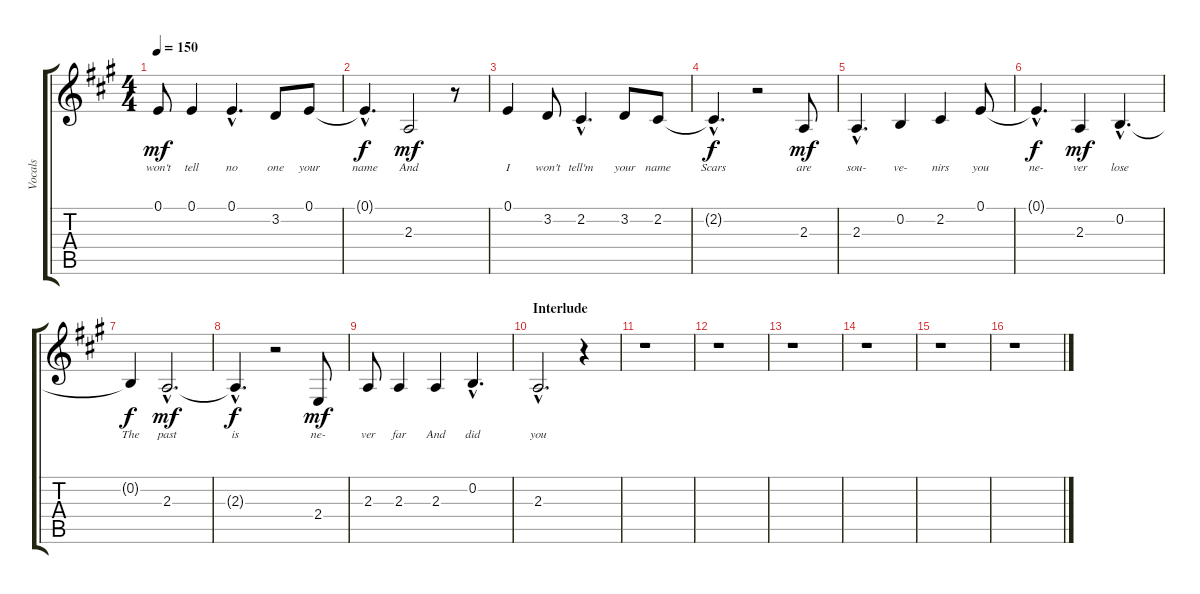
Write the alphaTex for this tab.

\track ("Vocals" "Vocals") {instrument tenorsax}
\staff {score tabs}
\tuning (E4 B3 G3 D3 A2 E2) {hide}
\ts (4 4)
\tempo 150
\clef g2
\ks a
0.1.8{lyrics (0 "won't") lyrics (1 "") lyrics (2 "") lyrics (3 "") lyrics (4 "") dy mf} 0.1.4{lyrics (0 "tell") lyrics (1 "") lyrics (2 "") lyrics (3 "") lyrics (4 "")} 0.1{hac}.4{d lyrics (0 "no") lyrics (1 "") lyrics (2 "") lyrics (3 "") lyrics (4 "")} 3.2.8{lyrics (0 "one") lyrics (1 "") lyrics (2 "") lyrics (3 "") lyrics (4 "")} 0.1.8{lyrics (0 "your") lyrics (1 "") lyrics (2 "") lyrics (3 "") lyrics (4 "")} |
0.1{hac t}.4{d lyrics (0 "name") lyrics (1 "") lyrics (2 "") lyrics (3 "") lyrics (4 "") dy f} 2.3.2{lyrics (0 "And") lyrics (1 "") lyrics (2 "") lyrics (3 "") lyrics (4 "") dy mf} r.8 |
0.1.4{lyrics (0 "I") lyrics (1 "") lyrics (2 "") lyrics (3 "") lyrics (4 "")} 3.2.8{lyrics (0 "won't") lyrics (1 "") lyrics (2 "") lyrics (3 "") lyrics (4 "")} 2.2{hac}.4{d lyrics (0 "tell'm") lyrics (1 "") lyrics (2 "") lyrics (3 "") lyrics (4 "")} 3.2.8{lyrics (0 "your") lyrics (1 "") lyrics (2 "") lyrics (3 "") lyrics (4 "")} 2.2.8{lyrics (0 "name") lyrics (1 "") lyrics (2 "") lyrics (3 "") lyrics (4 "")} |
2.2{hac t}.4{d lyrics (0 "Scars") lyrics (1 "") lyrics (2 "") lyrics (3 "") lyrics (4 "") dy f} r.2 2.3.8{lyrics (0 "are") lyrics (1 "") lyrics (2 "") lyrics (3 "") lyrics (4 "") dy mf} |
2.3{hac}.4{d lyrics (0 "sou-") lyrics (1 "") lyrics (2 "") lyrics (3 "") lyrics (4 "")} 0.2.4{lyrics (0 "ve-") lyrics (1 "") lyrics (2 "") lyrics (3 "") lyrics (4 "")} 2.2.4{lyrics (0 "nirs") lyrics (1 "") lyrics (2 "") lyrics (3 "") lyrics (4 "")} 0.1.8{lyrics (0 "you") lyrics (1 "") lyrics (2 "") lyrics (3 "") lyrics (4 "")} |
0.1{hac t}.4{d lyrics (0 "ne-") lyrics (1 "") lyrics (2 "") lyrics (3 "") lyrics (4 "") dy f} 2.3.4{lyrics (0 "ver") lyrics (1 "") lyrics (2 "") lyrics (3 "") lyrics (4 "") dy mf} 0.2{hac}.4{d lyrics (0 "lose") lyrics (1 "") lyrics (2 "") lyrics (3 "") lyrics (4 "")} |
0.2{t}.4{lyrics (0 "The") lyrics (1 "") lyrics (2 "") lyrics (3 "") lyrics (4 "") dy f} 2.3{hac}.2{d lyrics (0 "past") lyrics (1 "") lyrics (2 "") lyrics (3 "") lyrics (4 "") dy mf} |
2.3{hac t}.4{d lyrics (0 "is") lyrics (1 "") lyrics (2 "") lyrics (3 "") lyrics (4 "") dy f} r.2 2.4.8{lyrics (0 "ne-") lyrics (1 "") lyrics (2 "") lyrics (3 "") lyrics (4 "") dy mf} |
2.3.8{lyrics (0 "ver") lyrics (1 "") lyrics (2 "") lyrics (3 "") lyrics (4 "")} 2.3.4{lyrics (0 "far") lyrics (1 "") lyrics (2 "") lyrics (3 "") lyrics (4 "")} 2.3.4{lyrics (0 "And") lyrics (1 "") lyrics (2 "") lyrics (3 "") lyrics (4 "")} 0.2{hac}.4{d lyrics (0 "did") lyrics (1 "") lyrics (2 "") lyrics (3 "") lyrics (4 "")} |
\section ("" "Interlude")
2.3{hac}.2{d lyrics (0 "you") lyrics (1 "") lyrics (2 "") lyrics (3 "") lyrics (4 "")} r.4 |
r.1 |
r.1 |
r.1 |
r.1 |
r.1 |
r.1
